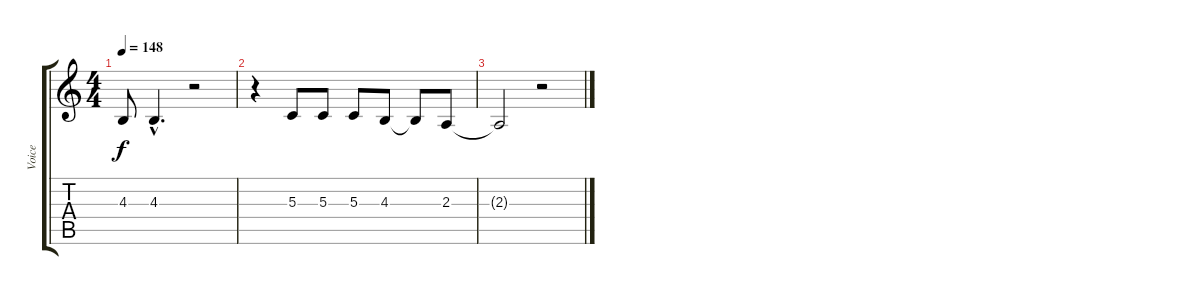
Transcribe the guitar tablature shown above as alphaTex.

\track ("Voice" "Voice") {instrument cello}
\staff {score tabs}
\tuning (E4 B3 G3 D3 A2 E2) {hide}
\ts (4 4)
\tempo 148
\clef g2
\ks c
4.3.8{dy f} 4.3{hac}.4{d} r.2 |
r.4 5.3.8 5.3.8 5.3.8 4.3.8 4.3{t}.8 2.3.8 |
2.3{t}.2 r.2
